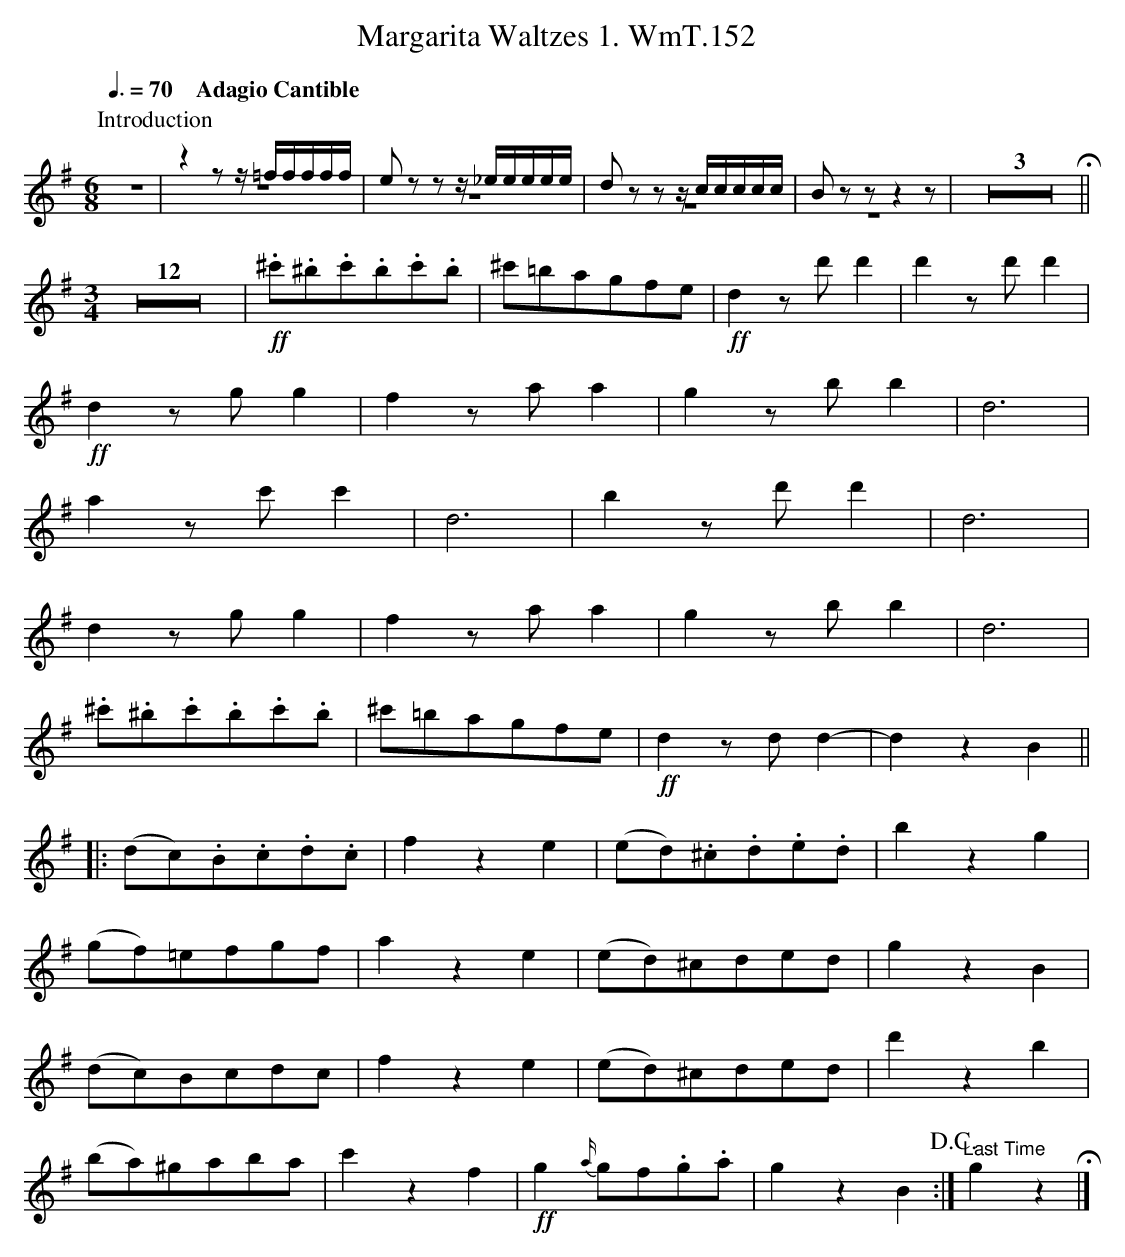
X:1
T:Margarita Waltzes 1. WmT.152
M:6/8
L:1/8
Q:3/8=70 "    Adagio Cantible"
K:G
P:Introduction
Z|z2zz/ =f/f/f/f/f/ &z6|ezzz/ _e/e/e/e/e/ &z6|\\
d zzz/ c/c/c/c/c/ &z6|Bzzz2z &z6|Z3 H||
M:3/4
Z12|!ff!.^c'.^b.c'.b.c'.b|^c'=bagfe|!ff!d2z d'd'2|d'2z d'd'2|
!ff!d2z gg2|f2z aa2|g2z bb2|d6|
a2z c'c'2|d6|b2z d'd'2|d6|
d2z gg2|f2z aa2|g2z bb2|d6|
.^c'.^b.c'.b.c'.b|^c'=bagfe|!ff!d2z dd2-|d2z2B2||
|:(dc).B.c.d.c|f2z2e2|(ed).^c.d.e.d|b2z2g2|
(gf)=efgf|a2z2e2|(ed)^cded|g2z2B2|
(dc)Bcdc|f2z2e2|(ed)^cded|d'2z2b2|
(ba)^gaba|c'2z2f2|!ff!g2 {a/}gf.g.a|g2z2B2!D.C.!:|\\
"^Last Time"g2z2H|]
